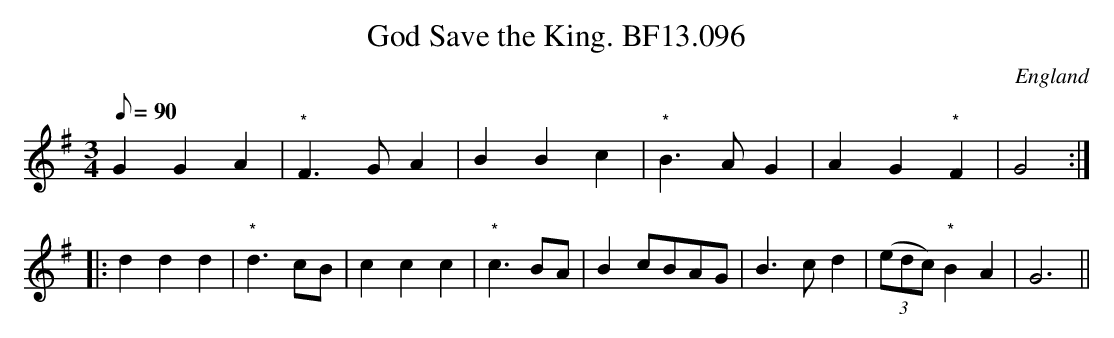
X:1
T:God Save the King. BF13.096
M:3/4
L:1/8
Q:90
O:England
K:G Major
G2G2A2|"*"F3GA2|B2B2c2|"*"B3AG2|A2G2"*"F2|G4:|!
|:d2d2d2|"*"d3cB|c2c2c2|"*"c3BA|B2cBAG|B3cd2| ((3edc) "*"B2A2|G6||
